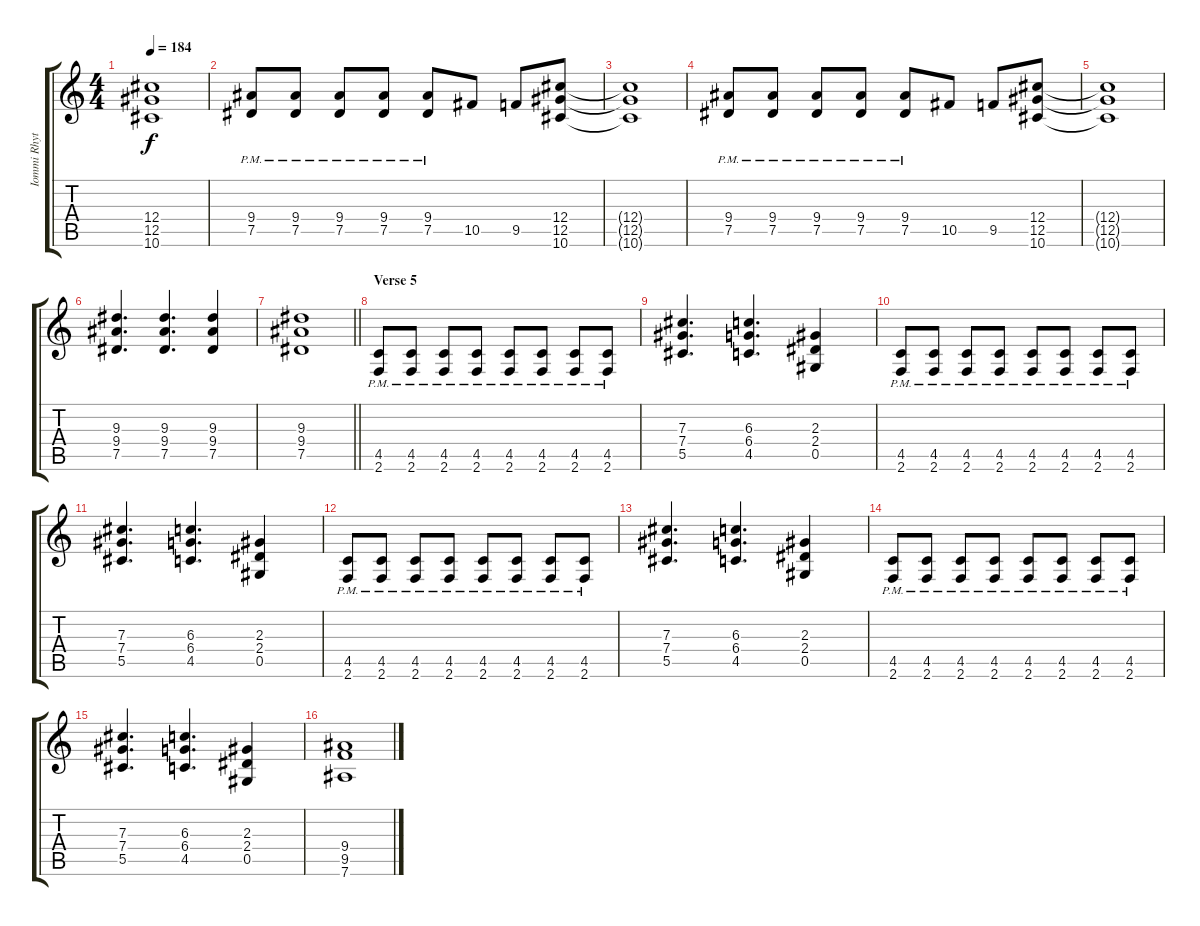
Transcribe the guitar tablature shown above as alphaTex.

\track ("Iommi Rhythm" "Iommi Rhyt") {instrument overdrivenguitar}
\staff {score tabs}
\tuning (Eb4 Bb3 Gb3 Db3 Ab2 Eb2) {hide}
\ts (4 4)
\tempo 184
\clef g2
\ks c
(12.4{t} 12.5{t} 10.6{t}).1{dy f} |
(9.4{pm} 7.5{pm}).8 (9.4{pm} 7.5{pm}).8 (9.4{pm} 7.5{pm}).8 (9.4{pm} 7.5{pm}).8 (9.4{pm} 7.5{pm}).8 10.5.8 9.5.8 (12.4 12.5 10.6).8 |
(12.4{t} 12.5{t} 10.6{t}).1 |
(9.4{pm} 7.5{pm}).8 (9.4{pm} 7.5{pm}).8 (9.4{pm} 7.5{pm}).8 (9.4{pm} 7.5{pm}).8 (9.4{pm} 7.5{pm}).8 10.5.8 9.5.8 (12.4 12.5 10.6).8 |
(12.4{t} 12.5{t} 10.6{t}).1 |
(9.3 9.4 7.5).4{d} (9.3 9.4 7.5).4{d} (9.3 9.4 7.5).4 |
\barLineRight lightlight
(9.3 9.4 7.5).1 |
\section ("" "Verse 5")
(4.5{pm} 2.6{pm}).8 (4.5{pm} 2.6{pm}).8 (4.5{pm} 2.6{pm}).8 (4.5{pm} 2.6{pm}).8 (4.5{pm} 2.6{pm}).8 (4.5{pm} 2.6{pm}).8 (4.5{pm} 2.6{pm}).8 (4.5{pm} 2.6{pm}).8 |
(7.3 7.4 5.5).4{d} (6.3 6.4 4.5).4{d} (2.3 2.4 0.5).4 |
(4.5{pm} 2.6{pm}).8 (4.5{pm} 2.6{pm}).8 (4.5{pm} 2.6{pm}).8 (4.5{pm} 2.6{pm}).8 (4.5{pm} 2.6{pm}).8 (4.5{pm} 2.6{pm}).8 (4.5{pm} 2.6{pm}).8 (4.5{pm} 2.6{pm}).8 |
(7.3 7.4 5.5).4{d} (6.3 6.4 4.5).4{d} (2.3 2.4 0.5).4 |
(4.5{pm} 2.6{pm}).8 (4.5{pm} 2.6{pm}).8 (4.5{pm} 2.6{pm}).8 (4.5{pm} 2.6{pm}).8 (4.5{pm} 2.6{pm}).8 (4.5{pm} 2.6{pm}).8 (4.5{pm} 2.6{pm}).8 (4.5{pm} 2.6{pm}).8 |
(7.3 7.4 5.5).4{d} (6.3 6.4 4.5).4{d} (2.3 2.4 0.5).4 |
(4.5{pm} 2.6{pm}).8 (4.5{pm} 2.6{pm}).8 (4.5{pm} 2.6{pm}).8 (4.5{pm} 2.6{pm}).8 (4.5{pm} 2.6{pm}).8 (4.5{pm} 2.6{pm}).8 (4.5{pm} 2.6{pm}).8 (4.5{pm} 2.6{pm}).8 |
(7.3 7.4 5.5).4{d} (6.3 6.4 4.5).4{d} (2.3 2.4 0.5).4 |
(9.4 9.5 7.6).1
